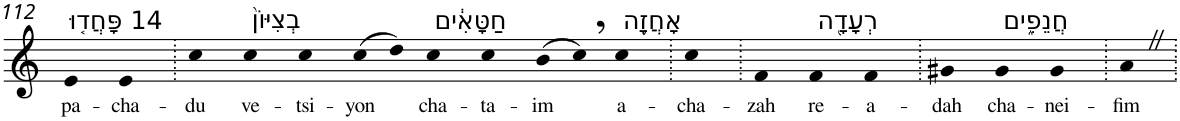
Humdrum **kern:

**kern	**text
*part1	*part1
*staff1	*staff1
*I"Piano	*
*I'Pno	*
!!LO:PB:g=z
*clefG2	*
*k[]	*
=112	=112
!LO:TX:a:t=14 פָּחֲד֤וּ	!
!	!LO:LY:b
4e	pa-
!	!LO:LY:b
4e	-cha-
=113.	=113.
!	!LO:LY:b
4cc	-du
!LO:TX:a:t=בְצִיּוֹן֙	!
!	!LO:LY:b
4cc	ve-
!	!LO:LY:b
4cc	-tsi-
!	!LO:LY:b
(8cc	-yon
8dd)	.
!LO:TX:a:t=חַטָּאִ֔ים	!
!	!LO:LY:b
4cc	cha-
!	!LO:LY:b
4cc	-ta-
!	!LO:LY:b
(8b	-im
8cc,)	.
!LO:TX:a:t=אָחֲזָ֥ה	!
!	!LO:LY:b
4cc	a-
=114.	=114.
!	!LO:LY:b
4cc	-cha-
=115.	=115.
!	!LO:LY:b
4f	-zah
!LO:TX:a:t=רְעָדָ֖ה	!
!	!LO:LY:b
4f	re-
!	!LO:LY:b
4f	-a-
=116.	=116.
!	!LO:LY:b
4g#X	-dah
!LO:TX:a:t=חֲנֵפִ֑ים	!
!	!LO:LY:b
4g#	cha-
!	!LO:LY:b
4g#	-nei-
=117.	=117.
!	!LO:LY:b
4aZ	-fim
=.	=.
*-	*-
